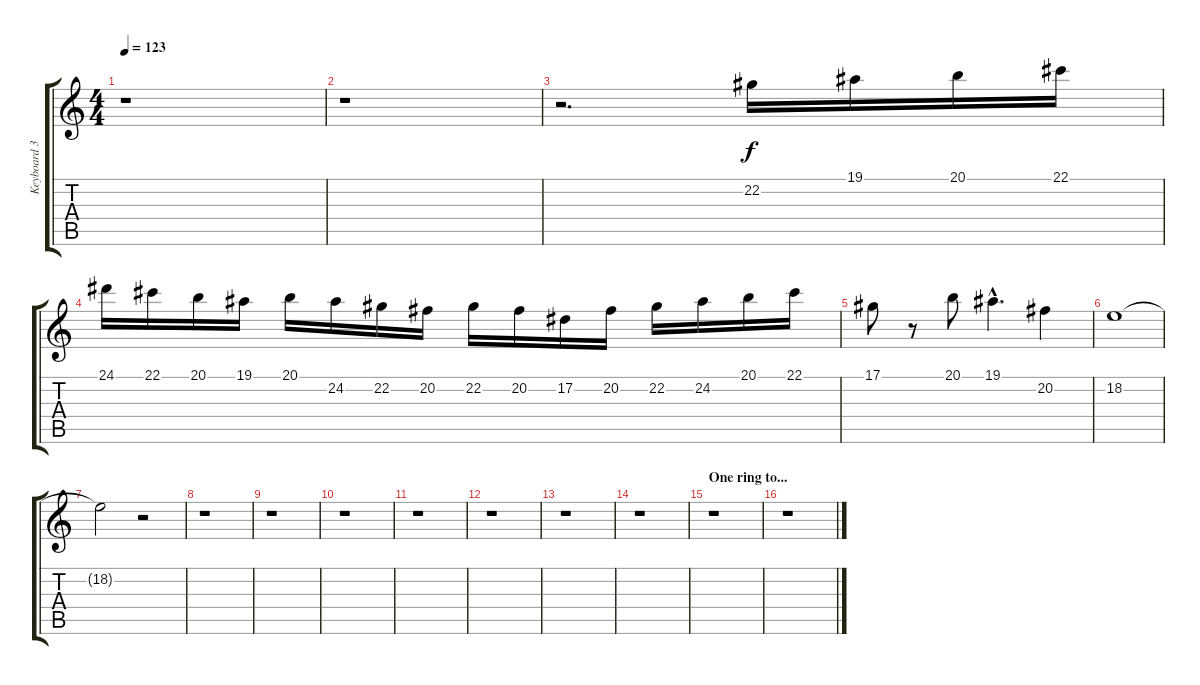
\track ("Keyboard 3" "Keyboard 3") {instrument glockenspiel}
\staff {score tabs}
\tuning (Eb4 Bb3 Gb3 Db3 Ab2 Eb2) {hide}
\ts (4 4)
\tempo 123
\clef g2
\ks c
r.1{dy f} |
r.1 |
r.2{d volume 7 instrument stringensemble1} 22.2.16 19.1.16 20.1.16 22.1.16 |
24.1.16 22.1.16 20.1.16 19.1.16 20.1.16 24.2.16 22.2.16 20.2.16 22.2.16 20.2.16 17.2.16 20.2.16 22.2.16 24.2.16 20.1.16 22.1.16 |
17.1.8 r.8 20.1.8 19.1{hac}.4{d} 20.2.4 |
18.2.1 |
18.2{t}.2 r.2 |
r.1 |
r.1 |
r.1 |
r.1 |
r.1 |
r.1 |
r.1 |
\section ("" "One ring to...")
r.1 |
r.1
